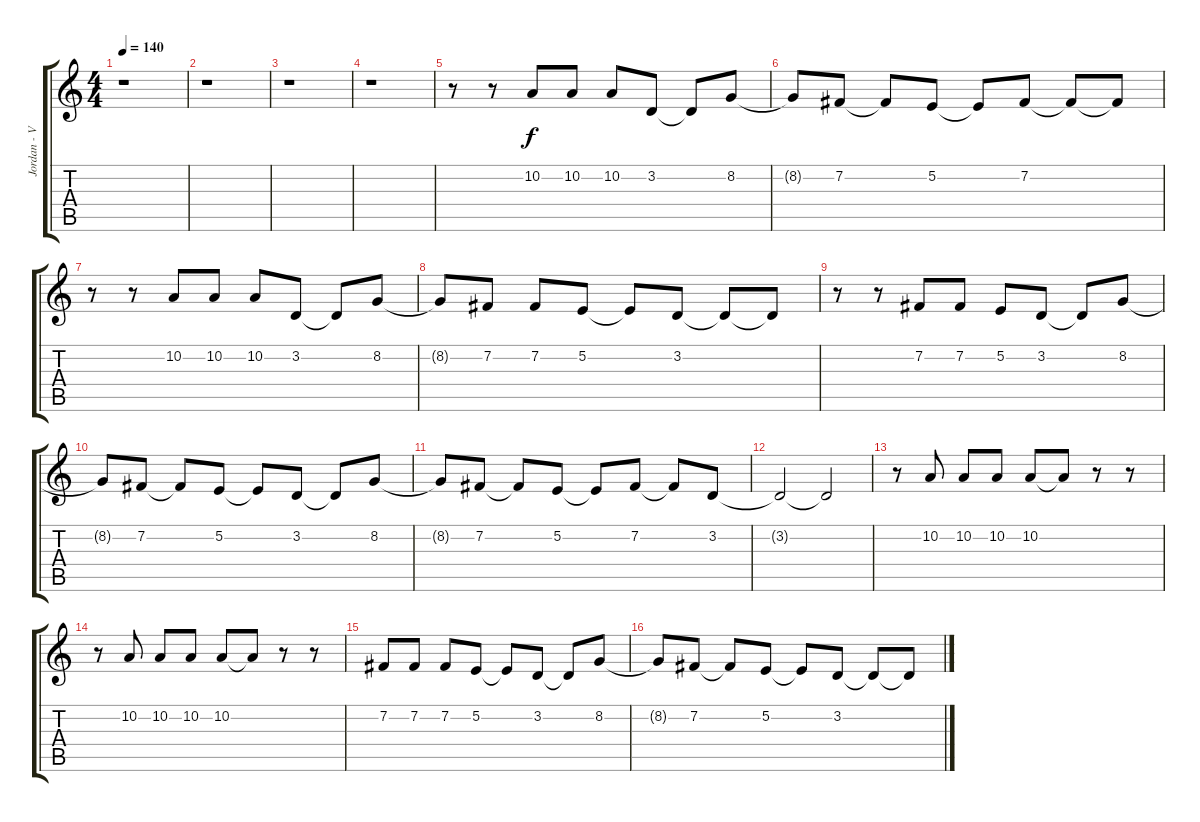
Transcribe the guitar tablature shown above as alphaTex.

\track ("Jordan - Vocals" "Jordan - V") {instrument harmonica}
\staff {score tabs}
\tuning (E4 B3 G3 D3 A2 E2) {hide}
\ts (4 4)
\tempo 140
\clef g2
\ks c
r.1{dy f instrument harmonica} |
r.1 |
r.1 |
r.1 |
r.8 r.8 10.2.8 10.2.8 10.2.8 3.2.8 3.2{t}.8 8.2.8 |
8.2{t}.8 7.2.8 7.2{t}.8 5.2.8 5.2{t}.8 7.2.8 7.2{t}.8 7.2{t}.8 |
r.8 r.8 10.2.8 10.2.8 10.2.8 3.2.8 3.2{t}.8 8.2.8 |
8.2{t}.8 7.2.8 7.2.8 5.2.8 5.2{t}.8 3.2.8 3.2{t}.8 3.2{t}.8 |
r.8 r.8 7.2.8 7.2.8 5.2.8 3.2.8 3.2{t}.8 8.2.8 |
8.2{t}.8 7.2.8 7.2{t}.8 5.2.8 5.2{t}.8 3.2.8 3.2{t}.8 8.2.8 |
8.2{t}.8 7.2.8 7.2{t}.8 5.2.8 5.2{t}.8 7.2.8 7.2{t}.8 3.2.8 |
3.2{t}.2 3.2{t}.2 |
r.8 10.2.8 10.2.8 10.2.8 10.2.8 10.2{t}.8 r.8 r.8 |
r.8 10.2.8 10.2.8 10.2.8 10.2.8 10.2{t}.8 r.8 r.8 |
7.2.8 7.2.8 7.2.8 5.2.8 5.2{t}.8 3.2.8 3.2{t}.8 8.2.8 |
8.2{t}.8 7.2.8 7.2{t}.8 5.2.8 5.2{t}.8 3.2.8 3.2{t}.8 3.2{t}.8
